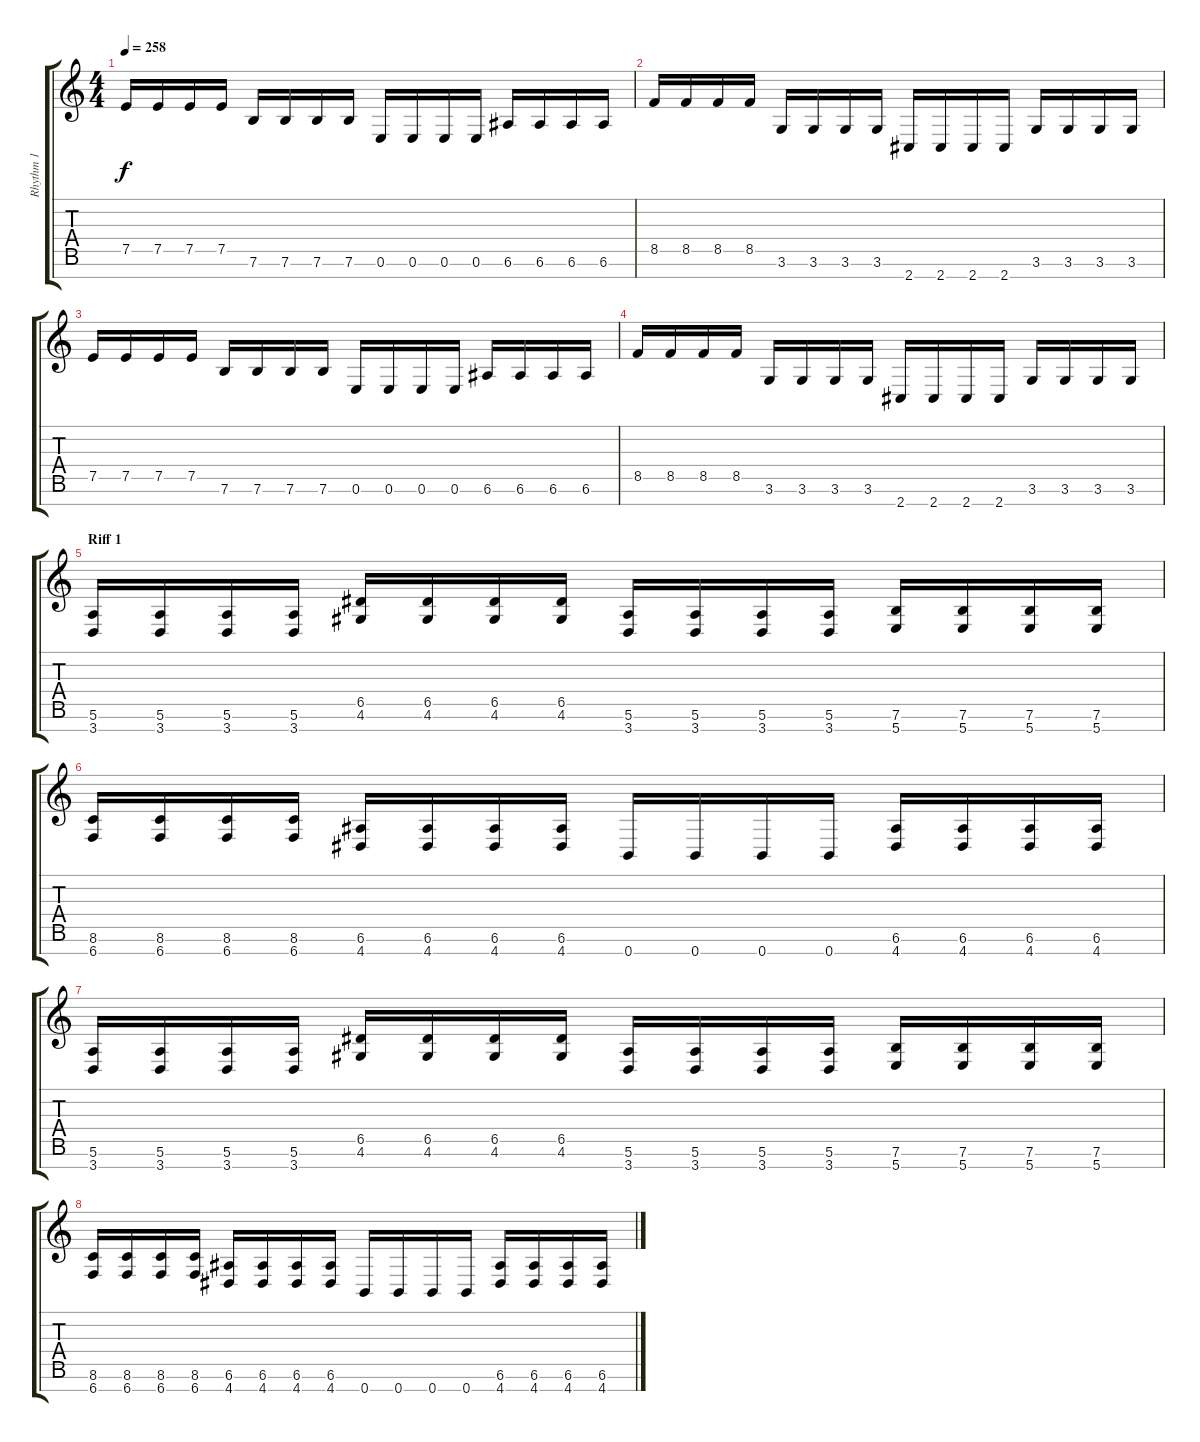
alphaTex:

\track ("Rhythm 1" "Rhythm 1") {instrument distortionguitar}
\staff {score tabs}
\tuning (E4 B3 G3 D3 A2 E2 B1) {hide}
\ts (4 4)
\tempo 258
\clef g2
\ks c
7.5.16{dy f} 7.5.16 7.5.16 7.5.16 7.6.16 7.6.16 7.6.16 7.6.16 0.6.16 0.6.16 0.6.16 0.6.16 6.6.16 6.6.16 6.6.16 6.6.16 |
8.5.16 8.5.16 8.5.16 8.5.16 3.6.16 3.6.16 3.6.16 3.6.16 2.7.16 2.7.16 2.7.16 2.7.16 3.6.16 3.6.16 3.6.16 3.6.16 |
7.5.16 7.5.16 7.5.16 7.5.16 7.6.16 7.6.16 7.6.16 7.6.16 0.6.16 0.6.16 0.6.16 0.6.16 6.6.16 6.6.16 6.6.16 6.6.16 |
8.5.16 8.5.16 8.5.16 8.5.16 3.6.16 3.6.16 3.6.16 3.6.16 2.7.16 2.7.16 2.7.16 2.7.16 3.6.16 3.6.16 3.6.16 3.6.16 |
\section ("" "Riff 1")
(5.6 3.7).16 (5.6 3.7).16 (5.6 3.7).16 (5.6 3.7).16 (6.5 4.6).16 (6.5 4.6).16 (6.5 4.6).16 (6.5 4.6).16 (5.6 3.7).16 (5.6 3.7).16 (5.6 3.7).16 (5.6 3.7).16 (7.6 5.7).16 (7.6 5.7).16 (7.6 5.7).16 (7.6 5.7).16 |
(8.6 6.7).16 (8.6 6.7).16 (8.6 6.7).16 (8.6 6.7).16 (6.6 4.7).16 (6.6 4.7).16 (6.6 4.7).16 (6.6 4.7).16 0.7.16 0.7.16 0.7.16 0.7.16 (6.6 4.7).16 (6.6 4.7).16 (6.6 4.7).16 (6.6 4.7).16 |
(5.6 3.7).16 (5.6 3.7).16 (5.6 3.7).16 (5.6 3.7).16 (6.5 4.6).16 (6.5 4.6).16 (6.5 4.6).16 (6.5 4.6).16 (5.6 3.7).16 (5.6 3.7).16 (5.6 3.7).16 (5.6 3.7).16 (7.6 5.7).16 (7.6 5.7).16 (7.6 5.7).16 (7.6 5.7).16 |
(8.6 6.7).16 (8.6 6.7).16 (8.6 6.7).16 (8.6 6.7).16 (6.6 4.7).16 (6.6 4.7).16 (6.6 4.7).16 (6.6 4.7).16 0.7.16 0.7.16 0.7.16 0.7.16 (6.6 4.7).16 (6.6 4.7).16 (6.6 4.7).16 (6.6 4.7).16
